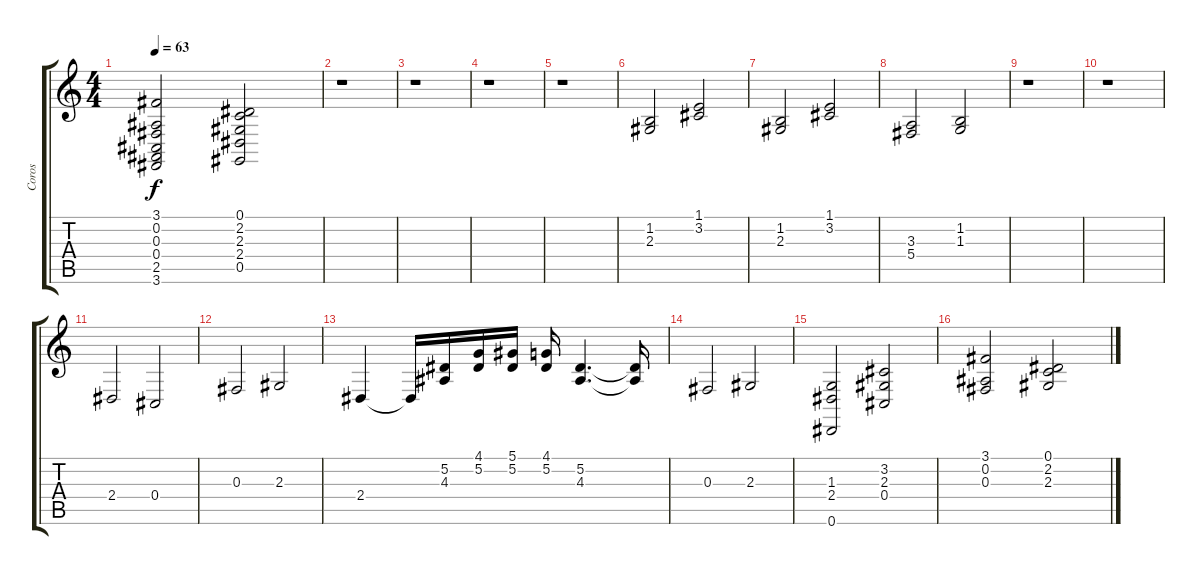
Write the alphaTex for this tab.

\track ("Coros" "Coros") {instrument choiraahs}
\staff {score tabs}
\tuning (Eb4 Bb3 Gb3 Db3 Ab2 Eb2) {hide}
\ts (4 4)
\tempo 63
\clef g2
\ks c
(3.1 0.2 0.3 0.4 2.5 3.6).2{dy f} (0.1 2.2 2.3 2.4 0.5).2 |
r.1 |
r.1 |
r.1 |
r.1 |
(1.2 2.3).2 (1.1 3.2).2 |
(1.2 2.3).2 (1.1 3.2).2 |
(3.3 5.4).2 (1.2 1.3).2 |
r.1 |
r.1 |
2.4.2 0.4.2 |
0.3.2 2.3.2 |
2.4.4 2.4{t}.16 (5.2 4.3).16 (4.1 5.2).16 (5.1 5.2).16 (4.1 5.2).16 (5.2 4.3).4{d} (5.2{t} 4.3{t}).16 |
0.3.2 2.3.2 |
(1.3 2.4 0.6).2 (3.2 2.3 0.4).2 |
(3.1 0.2 0.3).2 (0.1 2.2 2.3).2
